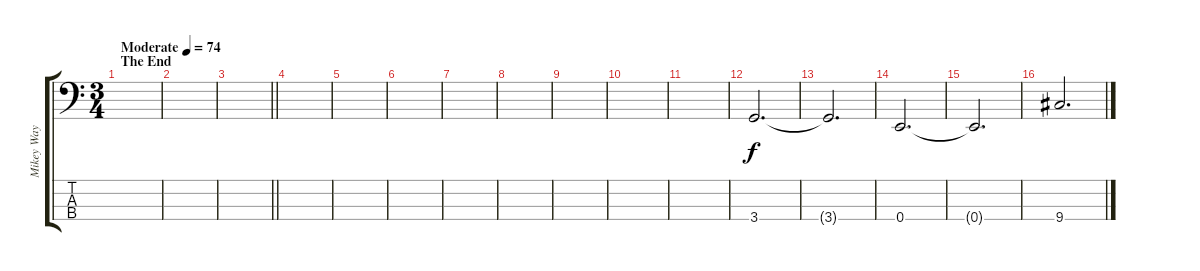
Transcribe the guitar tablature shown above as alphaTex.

\track ("Mikey Way [Bass]" "Mikey Way ") {instrument electricbasspick}
\staff {score tabs}
\tuning (G2 D2 A1 E1) {hide}
\ts (3 4)
\section ("" "The End")
\tempo (74 "Moderate")
\clef f4
\ks c
|
|
\barLineRight lightlight
|
|
|
|
|
|
|
|
|
3.4.2{d} |
3.4{t}.2{d} |
0.4.2{d} |
0.4{t}.2{d} |
9.4.2{d}
